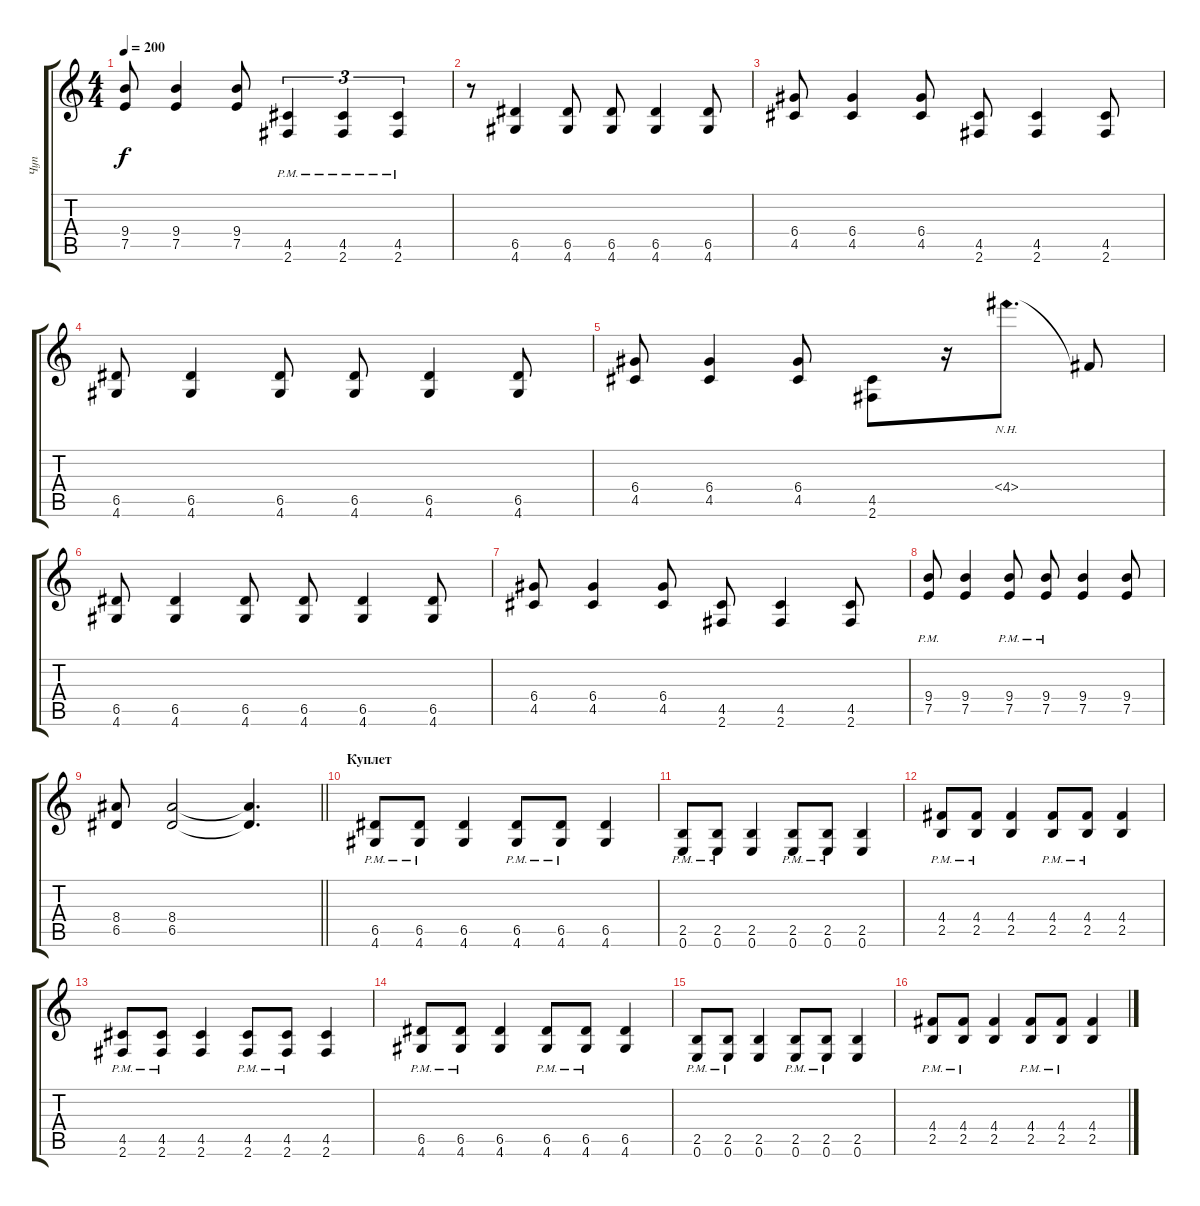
\track ("Чуп" "Чуп") {instrument distortionguitar}
\staff {score tabs}
\tuning (E4 B3 G3 D3 A2 E2) {hide}
\ts (4 4)
\tempo 200
\clef g2
\ks c
(9.4 7.5).8{dy f} (9.4 7.5).4 (9.4 7.5).8 (4.5{pm} 2.6{pm}).4{tu (3 2)} (4.5{pm} 2.6{pm}).4{tu (3 2)} (4.5{pm} 2.6{pm}).4{tu (3 2)} |
r.8 (6.5 4.6).4 (6.5 4.6).8 (6.5 4.6).8 (6.5 4.6).4 (6.5 4.6).8 |
(6.4 4.5).8 (6.4 4.5).4 (6.4 4.5).8 (4.5 2.6).8 (4.5 2.6).4 (4.5 2.6).8 |
(6.5 4.6).8 (6.5 4.6).4 (6.5 4.6).8 (6.5 4.6).8 (6.5 4.6).4 (6.5 4.6).8 |
(6.4 4.5).8 (6.4 4.5).4 (6.4 4.5).8 (4.5 2.6).8 r.16 4.4{nh}.8{d} 4.4{t}.8 |
(6.5 4.6).8 (6.5 4.6).4 (6.5 4.6).8 (6.5 4.6).8 (6.5 4.6).4 (6.5 4.6).8 |
(6.4 4.5).8 (6.4 4.5).4 (6.4 4.5).8 (4.5 2.6).8 (4.5 2.6).4 (4.5 2.6).8 |
(9.4{pm} 7.5{pm}).8 (9.4 7.5).4 (9.4{pm} 7.5{pm}).8 (9.4{pm} 7.5{pm}).8 (9.4 7.5).4 (9.4 7.5).8 |
\barLineRight lightlight
(8.4 6.5).8 (8.4 6.5).2 (8.4{t} 6.5{t}).4{d} |
\section ("" "Куплет")
(6.5{pm} 4.6{pm}).8 (6.5{pm} 4.6{pm}).8 (6.5 4.6).4 (6.5{pm} 4.6{pm}).8 (6.5{pm} 4.6{pm}).8 (6.5 4.6).4 |
(2.5{pm} 0.6{pm}).8 (2.5{pm} 0.6{pm}).8 (2.5 0.6).4 (2.5{pm} 0.6{pm}).8 (2.5{pm} 0.6{pm}).8 (2.5 0.6).4 |
(4.4{pm} 2.5{pm}).8 (4.4{pm} 2.5{pm}).8 (4.4 2.5).4 (4.4{pm} 2.5{pm}).8 (4.4{pm} 2.5{pm}).8 (4.4 2.5).4 |
(4.5{pm} 2.6{pm}).8 (4.5{pm} 2.6{pm}).8 (4.5 2.6).4 (4.5{pm} 2.6{pm}).8 (4.5{pm} 2.6{pm}).8 (4.5 2.6).4 |
(6.5{pm} 4.6{pm}).8 (6.5{pm} 4.6{pm}).8 (6.5 4.6).4 (6.5{pm} 4.6{pm}).8 (6.5{pm} 4.6{pm}).8 (6.5 4.6).4 |
(2.5{pm} 0.6{pm}).8 (2.5{pm} 0.6{pm}).8 (2.5 0.6).4 (2.5{pm} 0.6{pm}).8 (2.5{pm} 0.6{pm}).8 (2.5 0.6).4 |
(4.4{pm} 2.5{pm}).8 (4.4{pm} 2.5{pm}).8 (4.4 2.5).4 (4.4{pm} 2.5{pm}).8 (4.4{pm} 2.5{pm}).8 (4.4 2.5).4
